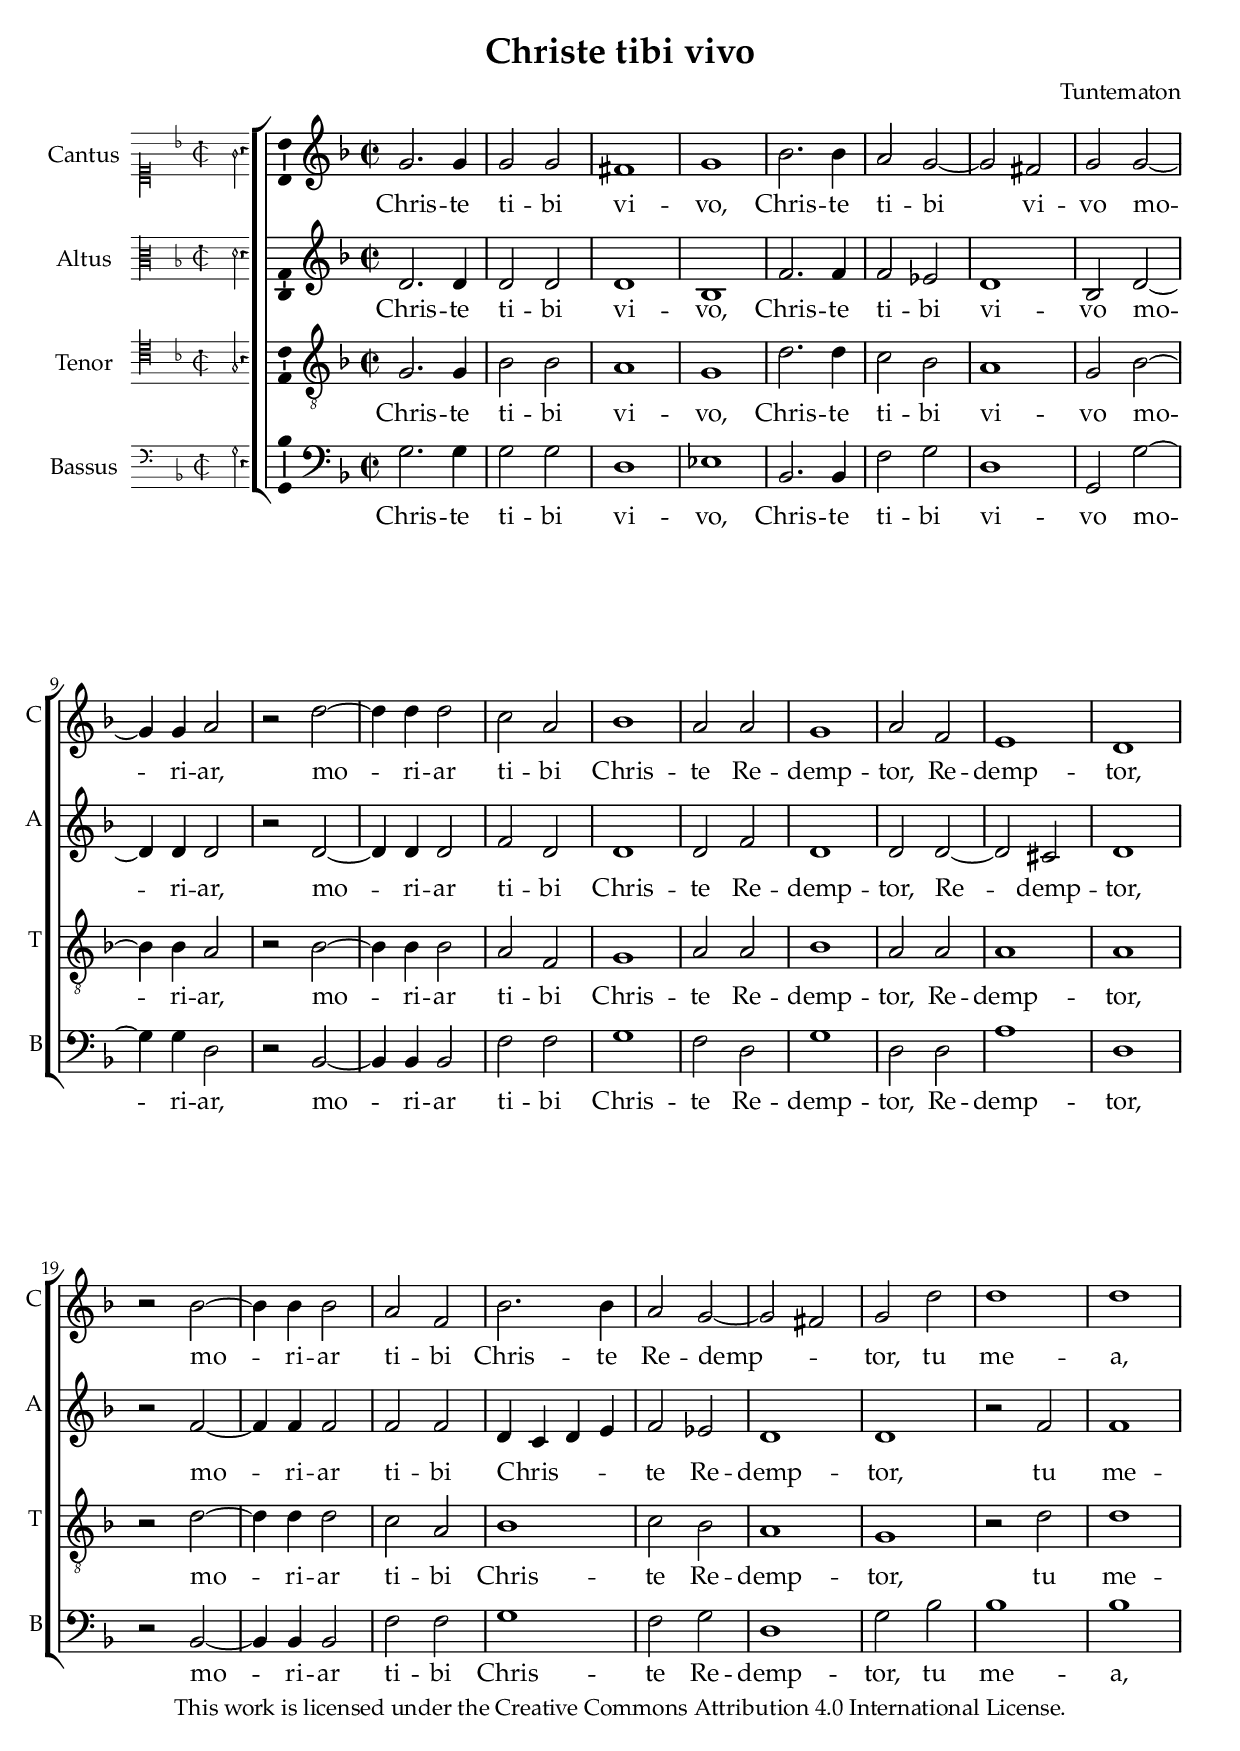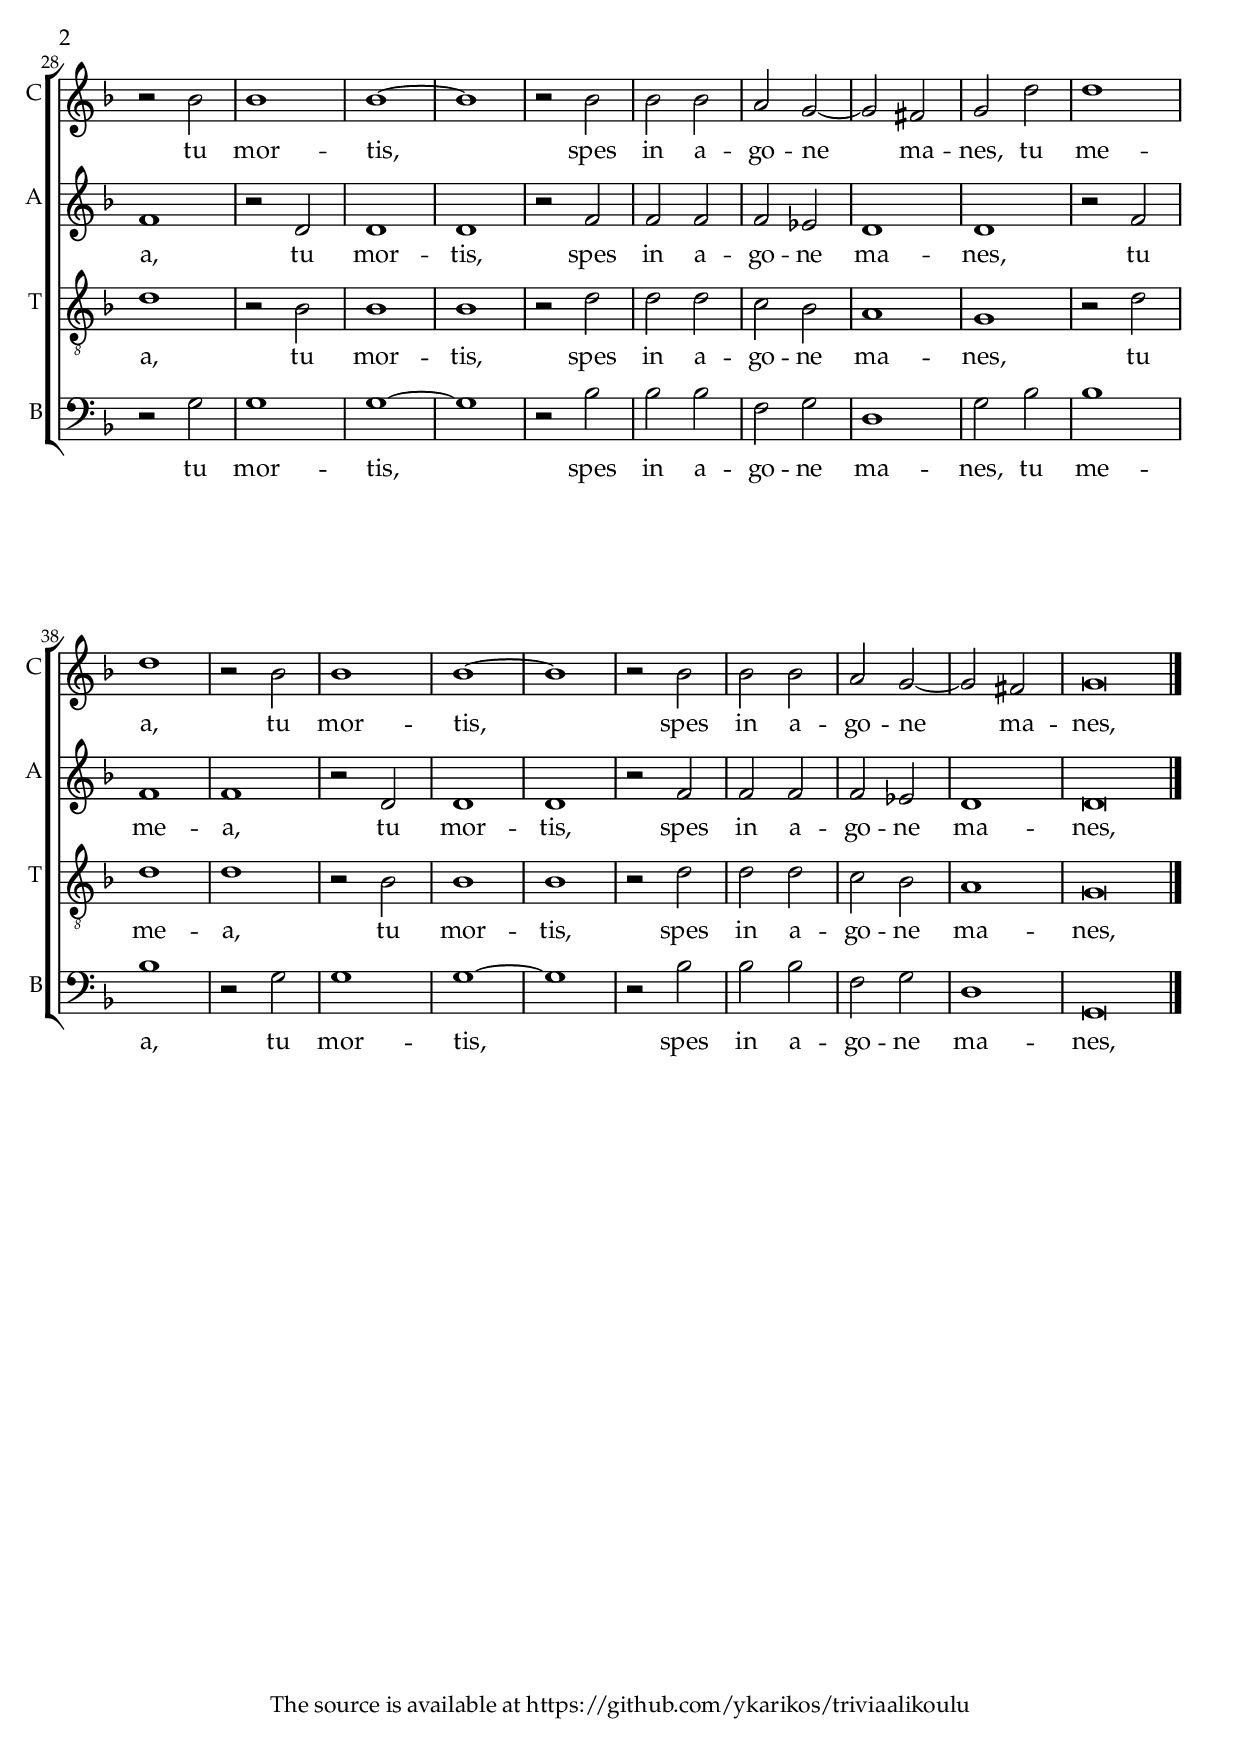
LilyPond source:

\version "2.19.49"
\include "suomi.ly"

global = { 
%  \numericTimeSignature
  \time 2/2 
%  \autoBeamOff
  \key d \minor
  \set Staff.midiInstrument = #"voice oohs"
}

\header {
  title = "Christe tibi vivo"
%  subtitle = ""
  composer = "Tuntematon"
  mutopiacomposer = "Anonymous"
%  instrument = "Voice (SATB)"
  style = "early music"
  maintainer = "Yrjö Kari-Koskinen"
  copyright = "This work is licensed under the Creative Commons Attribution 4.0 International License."
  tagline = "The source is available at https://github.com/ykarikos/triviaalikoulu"
}

\paper {
    #(define fonts
        (make-pango-font-tree "Palatino"
                              "Nimbus Sans"
                              "Luxi Mono"
                              (/ staff-height pt 20)))
}


SopranoMusic = \relative c'' {
  \set Staff.instrumentName = #"Cantus"
  \set Staff.shortInstrumentName = "C"

  \incipit { \clef "mensural-c1" \key d \minor \time 2/2 g'2 r4 }


  g2. g4 | g2 g | fis1 | g | b2. b4 | a2 g~ |
  g fis | g g~ | g4 g a2 | r d~ | d4 d d2 | c a |
  b1 | a2 a | g1 | a2 f | e1 | d | r2 b'~ | b4 b b2 |
% 2
  a f | b2. b4 | a2 g~( | g fis) | g d' | d1 | d |
  r2 b | b1 | b1~ | b | r2 b | b b | a g~ | g fis |
  g d' | d1 | d | r2 b | b1 | b~ | b | 
  r2 b | b b | a g~ | g fis |
  \time 4/2 
  \once \override Staff.TimeSignature.break-visibility = ##(#t #f #t)
  g\breve \bar "|."
}

stanzaOneLyrics = \lyricmode {
	Chris -- te ti -- bi vi -- vo,
	Chris -- te ti -- bi vi -- vo mo -- ri -- ar,
	mo -- ri -- ar ti -- bi Chris -- te Re -- demp -- tor,
	Re -- demp -- tor,
	mo -- ri -- ar ti -- bi Chris -- te Re -- demp -- tor,
	tu me -- a, tu mor -- tis,
	spes in a -- go -- ne ma -- nes,
	tu me -- a, tu mor -- tis,
	spes in a -- go -- ne ma -- nes,
}

AltoMusic = \relative c' {
  \set Staff.instrumentName = #"Altus"
  \set Staff.shortInstrumentName = "A"

  \incipit { \clef "mensural-c3" \key d \minor \time 2/2 d'2 r4 }

  d2. d4 | d2 d | d1 | b | f'2. f4 | f2 es |
  d1 | b2 d~ | d4 d d2 | r2 d~ | d4 d d2 | f d |
  d1 | d2 f | d1 | d2 d~ | d cis | d1 | r2 f~ | f4 f f2 |
% 2
  f f | d4( c d e) | f2 es | d1 | d | r2 f | f1 |
  f | r2 d | d1 | d | r2 f | f f | f es | d1 |
  d | r2 f | f1 | f | r2 d | d1 | d | r2 f | f f | f es | d1 |
  \time 4/2 
  \once \override Staff.TimeSignature.break-visibility = ##(#t #f #t)
  d\breve
}

TenoreMusic = \relative c' {
  \set Staff.instrumentName = #"Tenor"
  \set Staff.shortInstrumentName = "T"

  \incipit { \clef "mensural-c4" \key d \minor \time 2/2 g2 r4 }
 
  \clef "treble_8"
  g2. g4 | b2 b | a1 | g | d'2. d4 | c2 b |
  a1 | g2 b~ | b4 b a2 | r b~ | b4 b b2 | a f |
  g1 | a2 a | b1 | a2 a | a1 | a | r2 d~ | d4 d d2 |
% 2
  c a | b1 | c2 b | a1 | g | r2 d' | d1 | 
  d | r2 b | b1 | b | r2 d | d d | c b | a1 
  g | r2 d' | d1 | 
  d | r2 b | b1 | b | r2 d | d d | c b | a1
  \time 4/2 
  \once \override Staff.TimeSignature.break-visibility = ##(#t #f #t)
  g\breve
}

BassMusic = \relative c' {
  \set Staff.instrumentName = #"Bassus"
  \set Staff.shortInstrumentName = "B"

  \incipit { \clef "mensural-f" \key d \minor \time 2/2 g2 r4 }

  \clef bass
  g2. g4 | g2 g | d1 | es | b2. b4 | f'2 g |
  d1 | g,2 g'~ | g4 g d2 | r2 b~ | b4 b b2 | f' f |
  g1 | f2 d | g1 | d2 d | a'1 | d, | r2 b~ | b4 b  b2 |
% 2
  f' f | g1 | f2 g | d1 | g2 b | b1 | b |
  r2 g | g1 | g~ | g | r2 b | b b | f g | d1 |
  g2  b | b1 | b |
  r2 g | g1 | g~ | g | r2 b | b b | f g | d1 |
  \time 4/2 
  \once \override Staff.TimeSignature.break-visibility = ##(#t #f #t)
  g,\breve
}



\score {
  \new ChoirStaff <<
    \new Staff <<
      \new Voice = "Soprano" {
		\global
        \SopranoMusic
      }
     \new Lyrics \lyricsto "Soprano" {
       \stanzaOneLyrics
     }
    >>
    \new Staff <<
      \new Voice = "Alto" {
        \global
        \AltoMusic
      }
     \new Lyrics \lyricsto "Alto" {
       \stanzaOneLyrics
     }
    >>
    \new Staff <<
      \new Voice = "Tenore" {
        \global
        \TenoreMusic
      }
      \new Lyrics \lyricsto "Tenore" {
       \stanzaOneLyrics
      }
    >>
    \new Staff <<
      \new Voice = "Bass" {
        \global
        \BassMusic
      }
      \new Lyrics \lyricsto "Bass" {
       \stanzaOneLyrics
      }
    >>
  >>
  \midi { 
    \tempo 4 = 160
  }
  \layout {
    \context {
      \Voice
      \consists "Ambitus_engraver"
		\hide Slur
    }
    indent = 3.5\cm
    incipit-width = 2\cm
    \context {
     \Staff \RemoveEmptyStaves
    }
    \context {
     \Score
     \override VerticalAxisGroup.remove-first = ##t
    }
  }
}